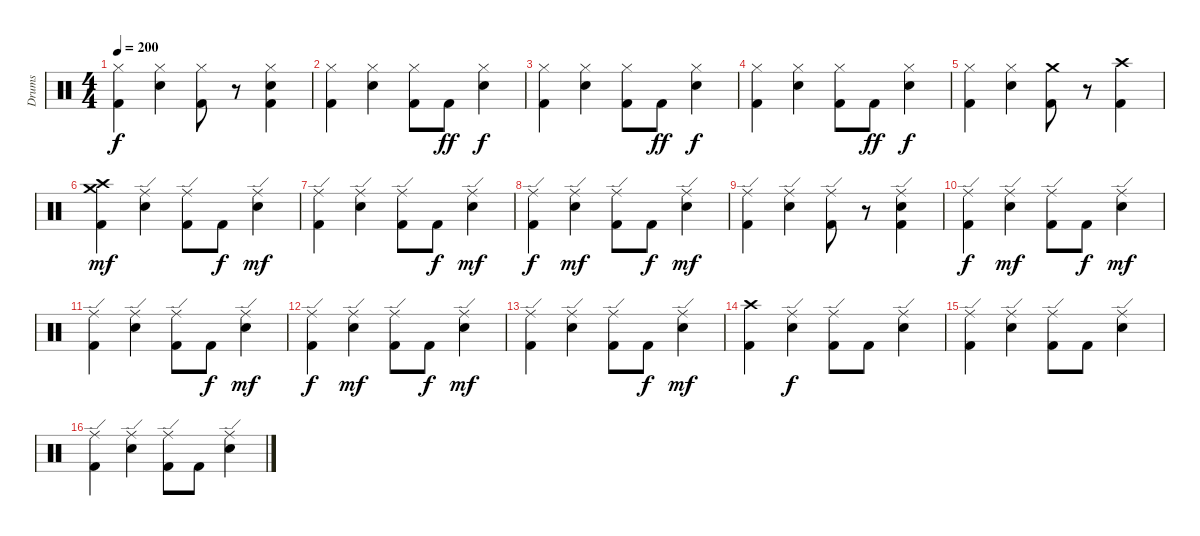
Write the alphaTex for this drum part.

\bracketExtendMode groupsimilarinstruments
\otherSystemsTrackNameOrientation horizontal
\track ("Drumkit" "Drums") {instrument percussion}
\staff {score}
\articulation defaults
\ts (4 4)
\tempo 200
\clef neutral
\ks c
("Hi-Hat (closed)" "Kick (hit) 2").4{dy f} ("Hi-Hat (closed)" "Snare (hit) 2").4 ("Hi-Hat (closed)" "Kick (hit) 2").8 r.8 ("Hi-Hat (closed)" "Snare (hit) 2" "Kick (hit) 2").4 |
("Hi-Hat (closed)" "Kick (hit) 2").4 ("Hi-Hat (closed)" "Snare (hit) 2").4 ("Hi-Hat (closed)" "Kick (hit) 2").8 "Kick (hit) 2".8{dy ff} ("Hi-Hat (closed)" "Snare (hit) 2").4{dy f} |
("Hi-Hat (closed)" "Kick (hit) 2").4 ("Hi-Hat (closed)" "Snare (hit) 2").4 ("Hi-Hat (closed)" "Kick (hit) 2").8 "Kick (hit) 2".8{dy ff} ("Hi-Hat (closed)" "Snare (hit) 2").4{dy f} |
("Hi-Hat (closed)" "Kick (hit) 2").4 ("Hi-Hat (closed)" "Snare (hit) 2").4 ("Hi-Hat (closed)" "Kick (hit) 2").8 "Kick (hit) 2".8{dy ff} ("Hi-Hat (closed)" "Snare (hit) 2").4{dy f} |
("Hi-Hat (closed)" "Kick (hit) 2").4 ("Hi-Hat (closed)" "Snare (hit) 2").4 ("Crash medium (hit)" "Kick (hit) 2").8 r.8 ("Crash high (hit)" "Kick (hit) 2").4 |
("Crash medium (hit)" "Crash high (hit)" "Kick (hit) 2").4{dy mf} ("Ride (edge)" "Snare (hit) 2").4 ("Ride (edge)" "Kick (hit) 2").8 "Kick (hit) 2".8{dy f} ("Ride (edge)" "Snare (hit) 2").4{dy mf} |
("Ride (edge)" "Kick (hit) 2").4 ("Ride (edge)" "Snare (hit) 2").4 ("Ride (edge)" "Kick (hit) 2").8 "Kick (hit) 2".8{dy f} ("Ride (edge)" "Snare (hit) 2").4{dy mf} |
("Ride (edge)" "Kick (hit) 2").4{dy f} ("Ride (edge)" "Snare (hit) 2").4{dy mf} ("Ride (edge)" "Kick (hit) 2").8 "Kick (hit) 2".8{dy f} ("Ride (edge)" "Snare (hit) 2").4{dy mf} |
("Ride (edge)" "Kick (hit) 2").4 ("Ride (edge)" "Snare (hit) 2").4 ("Ride (edge)" "Kick (hit) 2").8 r.8 ("Ride (edge)" "Snare (hit) 2" "Kick (hit) 2").4 |
("Ride (edge)" "Kick (hit) 2").4{dy f} ("Ride (edge)" "Snare (hit) 2").4{dy mf} ("Ride (edge)" "Kick (hit) 2").8 "Kick (hit) 2".8{dy f} ("Ride (edge)" "Snare (hit) 2").4{dy mf} |
("Ride (edge)" "Kick (hit) 2").4 ("Ride (edge)" "Snare (hit) 2").4 ("Ride (edge)" "Kick (hit) 2").8 "Kick (hit) 2".8{dy f} ("Ride (edge)" "Snare (hit) 2").4{dy mf} |
("Ride (edge)" "Kick (hit) 2").4{dy f} ("Ride (edge)" "Snare (hit) 2").4{dy mf} ("Ride (edge)" "Kick (hit) 2").8 "Kick (hit) 2".8{dy f} ("Ride (edge)" "Snare (hit) 2").4{dy mf} |
("Ride (edge)" "Kick (hit) 2").4 ("Ride (edge)" "Snare (hit) 2").4 ("Ride (edge)" "Kick (hit) 2").8 "Kick (hit) 2".8{dy f} ("Ride (edge)" "Snare (hit) 2").4{dy mf} |
("Crash high (hit)" "Kick (hit) 2").4 ("Ride (edge)" "Snare (hit) 2").4{dy f} ("Ride (edge)" "Kick (hit) 2").8 "Kick (hit) 2".8 ("Ride (edge)" "Snare (hit) 2").4 |
("Ride (edge)" "Kick (hit) 2").4 ("Ride (edge)" "Snare (hit) 2").4 ("Ride (edge)" "Kick (hit) 2").8 "Kick (hit) 2".8 ("Ride (edge)" "Snare (hit) 2").4 |
("Ride (edge)" "Kick (hit) 2").4 ("Ride (edge)" "Snare (hit) 2").4 ("Ride (edge)" "Kick (hit) 2").8 "Kick (hit) 2".8 ("Ride (edge)" "Snare (hit) 2").4
